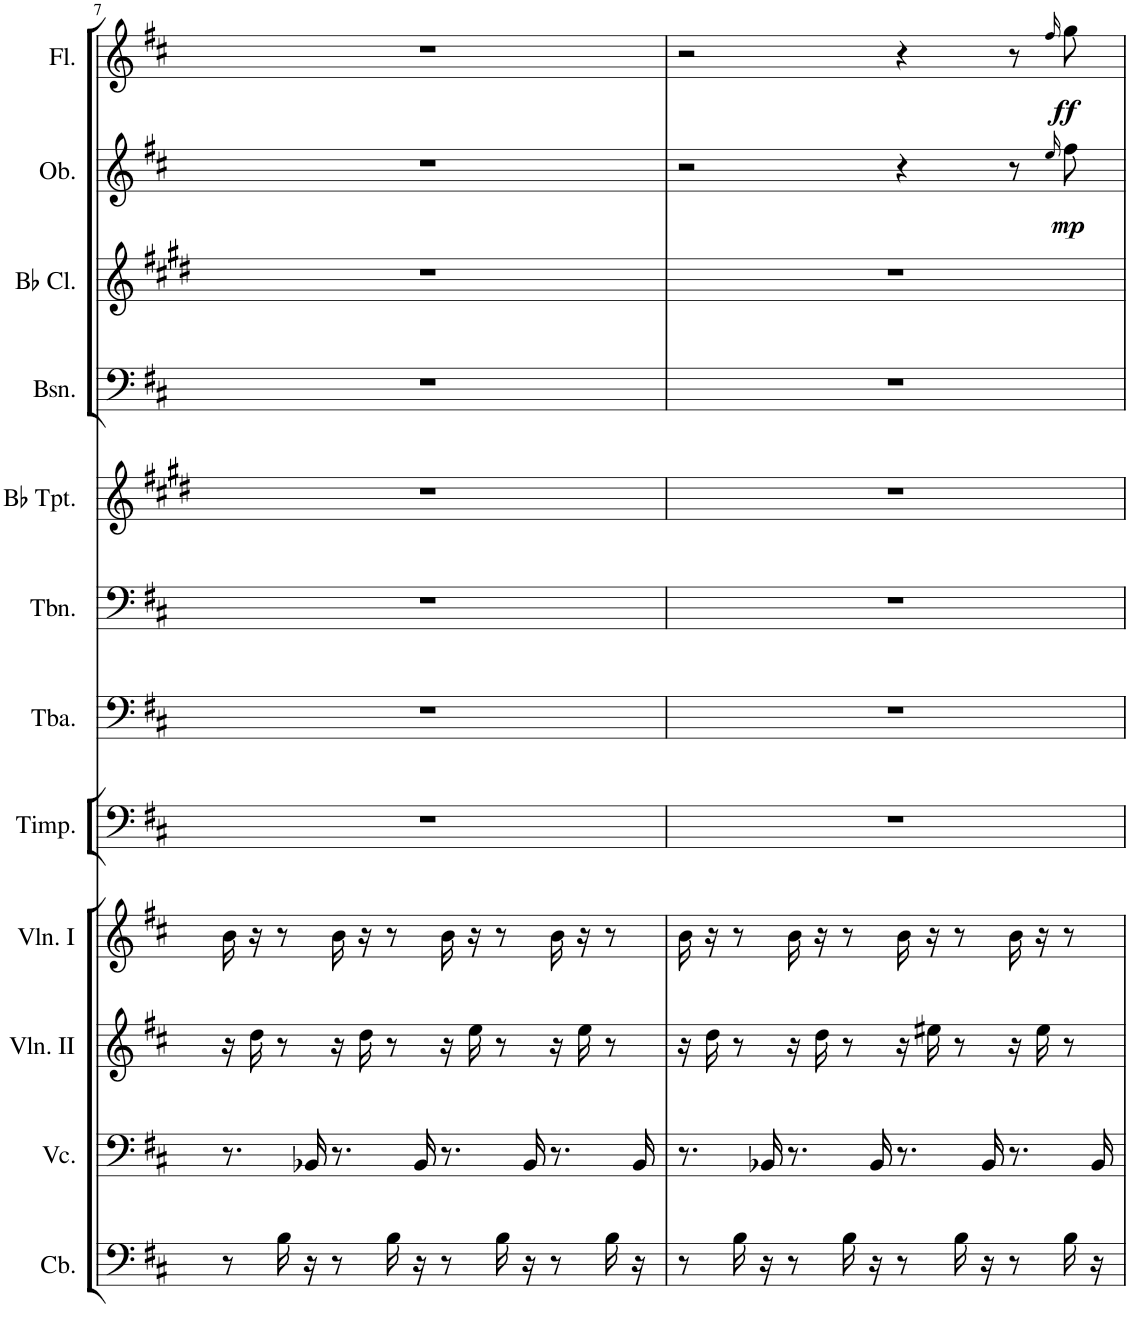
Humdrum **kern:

**kern	**kern	**kern	**kern	**kern	**kern	**kern	**kern	**kern	**kern	**kern	**dynam	**kern	**dynam
*part12	*part11	*part10	*part9	*part8	*part7	*part6	*part5	*part4	*part3	*part2	*part2	*part1	*part1
*staff12	*staff11	*staff10	*staff9	*staff8	*staff7	*staff6	*staff5	*staff4	*staff3	*staff2	*staff2	*staff1	*staff1
*I"Contrabasses	*I"Violoncellos	*I"Violins II	*I"Violins I	*I"Timpani	*I"Tuba	*I"Trombone	*I"Trumpets in Bb	*I"Bassoons	*I"Clarinets in Bb	*I"Oboes	*	*I"Flutes	*
*I'Cb.	*I'Vc.	*I'Vln. II	*I'Vln. I	*I'Timp.	*I'Tba.	*I'Tbn.	*	*I'Bsn.	*	*I'Ob.	*	*I'Fl.	*
!!LO:PB:g=z
*clefF4	*clefF4	*clefG2	*clefG2	*clefF4	*clefF4	*clefF4	*clefG2	*clefF4	*clefG2	*clefG2	*	*clefG2	*
*Trd7c12	*	*	*	*	*	*	*Trd1c2	*	*Trd1c2	*	*	*	*
*k[f#c#]	*k[f#c#]	*k[f#c#]	*k[f#c#]	*k[f#c#]	*k[f#c#]	*k[f#c#]	*k[f#c#g#d#]	*k[f#c#]	*k[f#c#g#d#]	*k[f#c#]	*	*k[f#c#]	*
*M4/4	*M4/4	*M4/4	*M4/4	*M4/4	*M4/4	*M4/4	*M4/4	*M4/4	*M4/4	*M4/4	*	*M4/4	*
=7	=7	=7	=7	=7	=7	=7	=7	=7	=7	=7	=7	=7	=7
8r	8.r	16r	16b\	1r	1r	1r	1r	1r	1r	1r	.	1r	.
.	.	16dd\	16r	.	.	.	.	.	.	.	.	.	.
16B\	.	8r	8r	.	.	.	.	.	.	.	.	.	.
16r	16BB-X/	.	.	.	.	.	.	.	.	.	.	.	.
8r	8.r	16r	16b\	.	.	.	.	.	.	.	.	.	.
.	.	16dd\	16r	.	.	.	.	.	.	.	.	.	.
16B\	.	8r	8r	.	.	.	.	.	.	.	.	.	.
16r	16BB-/	.	.	.	.	.	.	.	.	.	.	.	.
8r	8.r	16r	16b\	.	.	.	.	.	.	.	.	.	.
.	.	16ee\	16r	.	.	.	.	.	.	.	.	.	.
16B\	.	8r	8r	.	.	.	.	.	.	.	.	.	.
16r	16BB-/	.	.	.	.	.	.	.	.	.	.	.	.
8r	8.r	16r	16b\	.	.	.	.	.	.	.	.	.	.
.	.	16ee\	16r	.	.	.	.	.	.	.	.	.	.
16B\	.	8r	8r	.	.	.	.	.	.	.	.	.	.
16r	16BB-/	.	.	.	.	.	.	.	.	.	.	.	.
=8	=8	=8	=8	=8	=8	=8	=8	=8	=8	=8	=8	=8	=8
8r	8.r	16r	16b\	1r	1r	1r	1r	1r	1r	2r	.	2r	.
.	.	16dd\	16r	.	.	.	.	.	.	.	.	.	.
16B\	.	8r	8r	.	.	.	.	.	.	.	.	.	.
16r	16BB-X/	.	.	.	.	.	.	.	.	.	.	.	.
8r	8.r	16r	16b\	.	.	.	.	.	.	.	.	.	.
.	.	16dd\	16r	.	.	.	.	.	.	.	.	.	.
16B\	.	8r	8r	.	.	.	.	.	.	.	.	.	.
16r	16BB-/	.	.	.	.	.	.	.	.	.	.	.	.
8r	8.r	16r	16b\	.	.	.	.	.	.	4r	.	4r	.
.	.	16ee#X\	16r	.	.	.	.	.	.	.	.	.	.
16B\	.	8r	8r	.	.	.	.	.	.	.	.	.	.
16r	16BB-/	.	.	.	.	.	.	.	.	.	.	.	.
8r	8.r	16r	16b\	.	.	.	.	.	.	8r	.	8r	.
.	.	16ee#\	16r	.	.	.	.	.	.	.	.	.	.
.	.	.	.	.	.	.	.	.	.	16qee/	.	16qff#/	.
!	!	!	!	!	!	!	!	!	!	!	!LO:DY:b	!	!LO:DY:b
16B\	.	8r	8r	.	.	.	.	.	.	8ff#\	mp	8gg\	ff
16r	16BB-/	.	.	.	.	.	.	.	.	.	.	.	.
=	=	=	=	=	=	=	=	=	=	=	=	=	=
*-	*-	*-	*-	*-	*-	*-	*-	*-	*-	*-	*-	*-	*-
